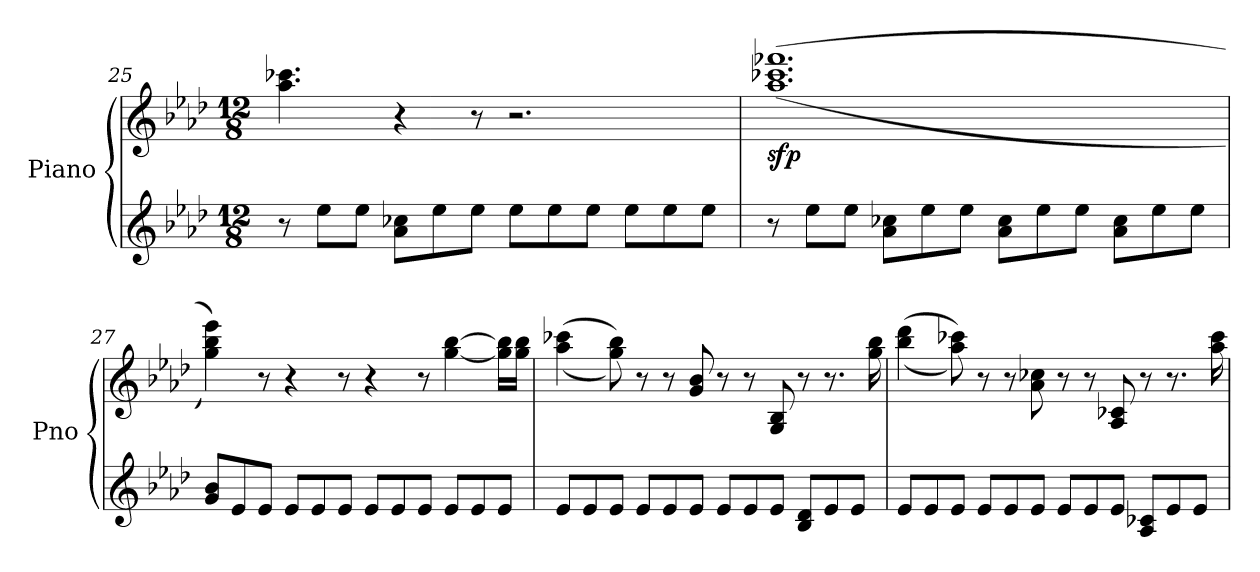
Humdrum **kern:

**kern	**kern	**dynam
*part1	*part1	*part1
*staff2	*staff1	*staff1/2
*I"Piano	*	*
*I'Pno	*	*
!!LO:PB:g=z
*clefG2	*clefG2	*
*k[b-e-a-d-]	*k[b-e-a-d-]	*
*M12/8	*M12/8	*
=25	=25	=25
8r	4.aa-\ 4.ccc-X\	.
8ee-\L	.	.
8ee-\J	.	.
8a-\ 8cc-X\L	4r	.
8ee-\	.	.
8ee-\J	8r	.
8ee-\L	2.r	.
8ee-\	.	.
8ee-\J	.	.
8ee-\L	.	.
8ee-\	.	.
8ee-\J	.	.
=26	=26	=26
!	!	!LO:DY:b
8r	((1.aa- 1.ccc-X 1.fff-X	sfp
8ee-\L	.	.
8ee-\J	.	.
8a-\ 8cc-X\L	.	.
8ee-\	.	.
8ee-\J	.	.
8a-\ 8cc-\L	.	.
8ee-\	.	.
8ee-\J	.	.
8a-\ 8cc-\L	.	.
8ee-\	.	.
8ee-\J	.	.
=27	=27	=27
8g/ 8b-/L	4gg\ 4bb-\ 4eee-\))	.
8e-/	.	.
8e-/J	8r	.
8e-/L	4r	.
8e-/	.	.
8e-/J	8r	.
8e-/L	4r	.
8e-/	.	.
8e-/J	8r	.
8e-/L	[4gg\ [4bb-\	.
8e-/	.	.
8e-/J	16gg\] 16bb-\]LL	.
.	16gg\ 16bb-\JJ	.
!!LO:LB:g=z
=28	=28	=28
8e-/L	((4aa-\ 4ccc-X\	.
8e-/	.	.
8e-/J	8gg\ 8bb-\))	.
8e-/L	8r	.
8e-/	8r	.
8e-/J	8g/ 8b-/	.
8e-/L	8r	.
8e-/	8r	.
8e-/J	8G/ 8B-/	.
8B-/ 8d-/L	8r	.
8e-/	8.r	.
8e-/J	.	.
.	16gg\ 16bb-\	.
=29	=29	=29
8e-/L	((4bb-\ 4ddd-\	.
8e-/	.	.
8e-/J	8aa-\ 8ccc-X\))	.
8e-/L	8r	.
8e-/	8r	.
8e-/J	8a-\ 8cc-X\	.
8e-/L	8r	.
8e-/	8r	.
8e-/J	8A-/ 8c-X/	.
8A-/ 8c-X/L	8r	.
8e-/	8.r	.
8e-/J	.	.
.	16aa-\ 16ccc-\	.
=	=	=
*-	*-	*-
